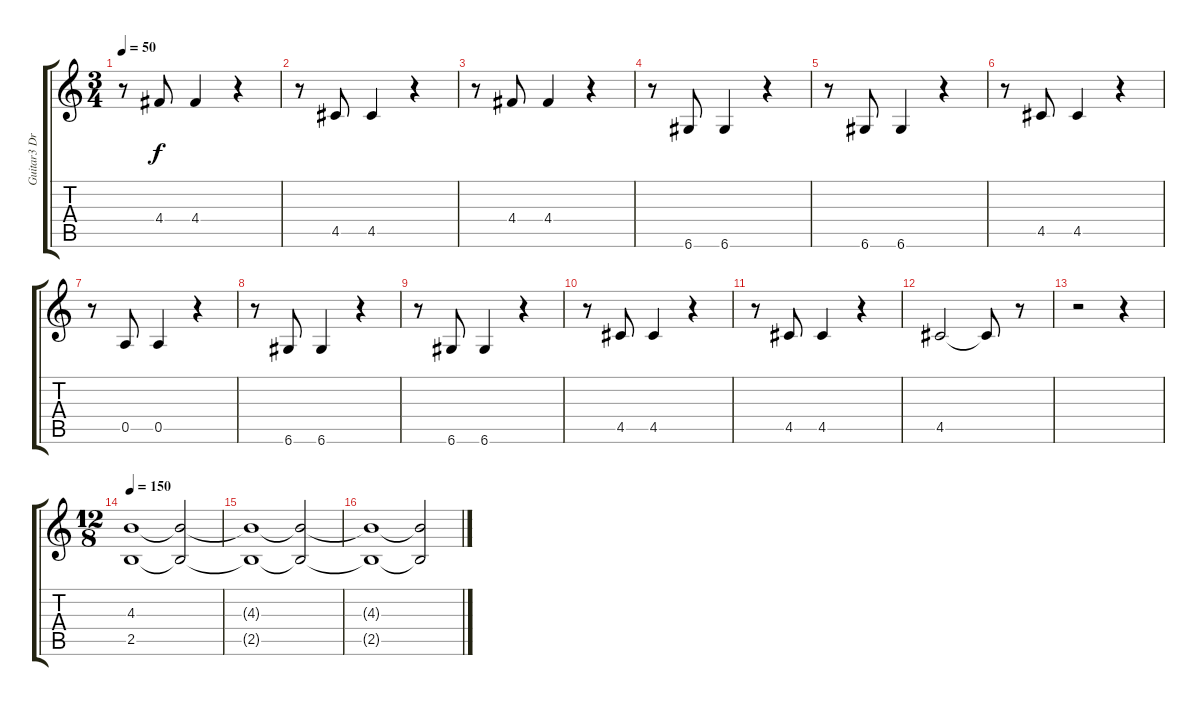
\track ("Guitar3 Dropped D" "Guitar3 Dr") {instrument distortionguitar}
\staff {score tabs}
\tuning (E4 B3 G3 D3 A2 D2) {hide}
\ts (3 4)
\tempo 50
\clef g2
\ks c
r.8{dy f} 4.4.8 4.4.4 r.4 |
r.8 4.5.8 4.5.4 r.4 |
r.8 4.4.8 4.4.4 r.4 |
r.8 6.6.8 6.6.4 r.4 |
r.8 6.6.8 6.6.4 r.4 |
r.8 4.5.8 4.5.4 r.4 |
r.8 0.5.8 0.5.4 r.4 |
r.8 6.6.8 6.6.4 r.4 |
r.8 6.6.8 6.6.4 r.4 |
r.8 4.5.8 4.5.4 r.4 |
r.8 4.5.8 4.5.4 r.4 |
4.5.2 4.5{t}.8 r.8 |
r.2 r.4 |
\ts (12 8)
\tempo 150
(4.3 2.5).1 (4.3{t} 2.5{t}).2 |
(4.3{t} 2.5{t}).1 (4.3{t} 2.5{t}).2 |
(4.3{t} 2.5{t}).1 (4.3{t} 2.5{t}).2
